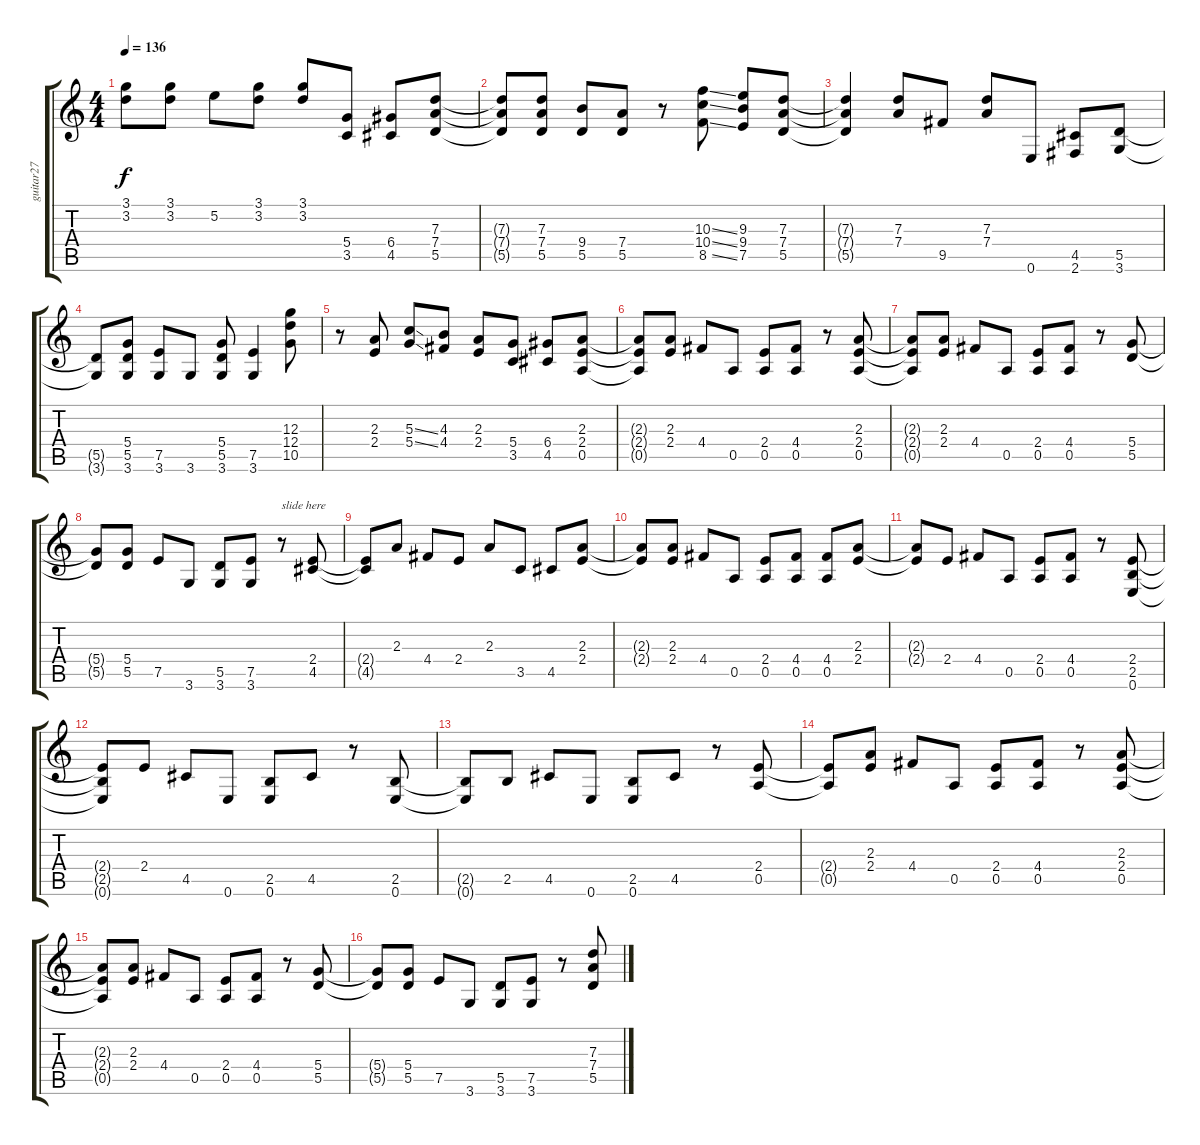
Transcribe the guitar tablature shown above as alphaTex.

\track ("guitar27" "guitar27") {instrument electricguitarclean}
\staff {score tabs}
\tuning (E4 B3 G3 D3 A2 E2) {hide}
\ts (4 4)
\tempo 136
\clef g2
\ks c
(3.1 3.2).8{dy f} (3.1 3.2).8 5.2.8 (3.1 3.2).8 (3.1 3.2).8 (5.4 3.5).8 (6.4 4.5).8 (7.3 7.4 5.5).8 |
(7.3{t} 7.4{t} 5.5{t}).8 (7.3 7.4 5.5).8 (9.4 5.5).8 (7.4 5.5).8 r.8 (10.3{ss} 10.4{ss} 8.5{ss}).8 (9.3 9.4 7.5).8 (7.3 7.4 5.5).8 |
(7.3{t} 7.4{t} 5.5{t}).4 (7.3 7.4).8 9.5.8 (7.3 7.4).8 0.6.8 (4.5 2.6).8 (5.5 3.6).8 |
(5.5{t} 3.6{t}).8 (5.4 5.5 3.6).8 (7.5 3.6).8 3.6.8 (5.4 5.5 3.6).8 (7.5 3.6).4 (12.3 12.4 10.5).8 |
r.8 (2.3 2.4).8 (5.3{ss} 5.4{ss}).8 (4.3 4.4).8 (2.3 2.4).8 (5.4 3.5).8 (6.4 4.5).8 (2.3 2.4 0.5).8 |
(2.3{t} 2.4{t} 0.5{t}).8 (2.3 2.4).8 4.4.8 0.5.8 (2.4 0.5).8 (4.4 0.5).8 r.8 (2.3 2.4 0.5).8 |
(2.3{t} 2.4{t} 0.5{t}).8 (2.3 2.4).8 4.4.8 0.5.8 (2.4 0.5).8 (4.4 0.5).8 r.8 (5.4 5.5).8 |
(5.4{t} 5.5{t}).8 (5.4 5.5).8 7.5.8 3.6.8 (5.5 3.6).8 (7.5 3.6).8 r.8{txt "slide here"} (2.4 4.5).8 |
(2.4{t} 4.5{t}).8 2.3.8 4.4.8 2.4.8 2.3.8 3.5.8 4.5.8 (2.3 2.4).8 |
(2.3{t} 2.4{t}).8 (2.3 2.4).8 4.4.8 0.5.8 (2.4 0.5).8 (4.4 0.5).8 (4.4 0.5).8 (2.3 2.4).8 |
(2.3{t} 2.4{t}).8 2.4.8 4.4.8 0.5.8 (2.4 0.5).8 (4.4 0.5).8 r.8 (2.4 2.5 0.6).8 |
(2.4{t} 2.5{t} 0.6{t}).8 2.4.8 4.5.8 0.6.8 (2.5 0.6).8 4.5.8 r.8 (2.5 0.6).8 |
(2.5{t} 0.6{t}).8 2.5.8 4.5.8 0.6.8 (2.5 0.6).8 4.5.8 r.8 (2.4 0.5).8 |
(2.4{t} 0.5{t}).8 (2.3 2.4).8 4.4.8 0.5.8 (2.4 0.5).8 (4.4 0.5).8 r.8 (2.3 2.4 0.5).8 |
(2.3{t} 2.4{t} 0.5{t}).8 (2.3 2.4).8 4.4.8 0.5.8 (2.4 0.5).8 (4.4 0.5).8 r.8 (5.4 5.5).8 |
(5.4{t} 5.5{t}).8 (5.4 5.5).8 7.5.8 3.6.8 (5.5 3.6).8 (7.5 3.6).8 r.8 (7.3 7.4 5.5).8
